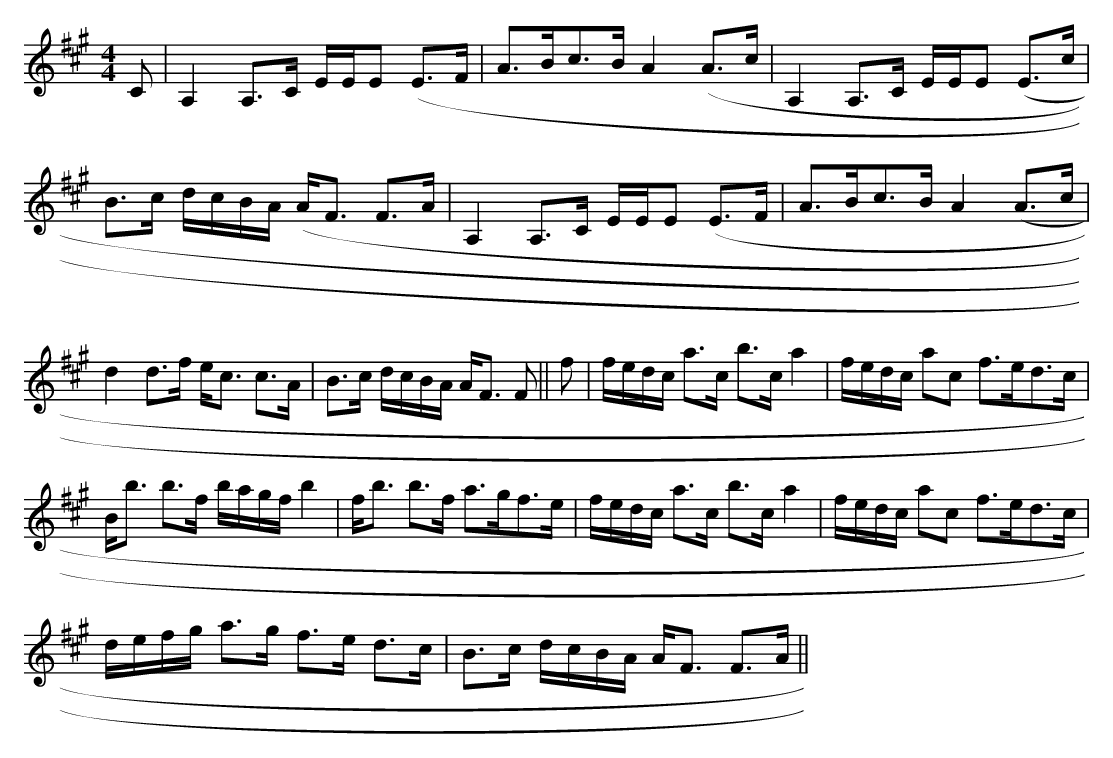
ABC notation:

X:1
M:4/4
K:A
C|A,2 A,>C E/E/E (E>F|A>Bc>B A2 (A>c|A,2 A,>C E/E/E (E>c|
B>c d/c/B/A/ (A<F F>A|A,2 A,>C E/E/E (E>F|A>Bc>B A2 (A>c|
d2 d>f e<c c>A|B>c d/c/B/A/ A<F F||f|f/e/d/c/ a>c b>c a2|f/e/d/c/ ac f>ed>c|
B<b b>f b/a/g/f/ b2|f<b b>f a>gf>e|f/e/d/c/ a>c b>c a2|f/e/d/c/ ac f>ed>c|
d/e/f/g/ a>g f>e d>c|B>c d/c/B/A/ A<F F>A||
